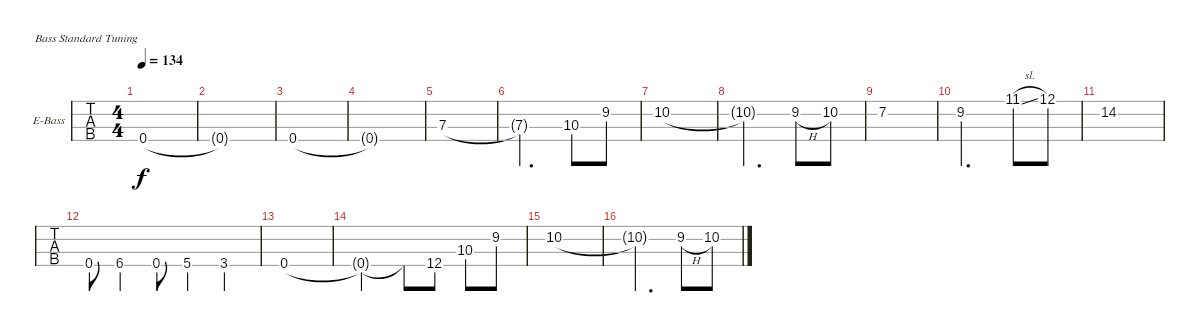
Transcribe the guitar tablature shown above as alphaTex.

\defaultSystemsLayout 4
\bracketExtendMode groupsimilarinstruments
\firstSystemTrackNameOrientation horizontal
\otherSystemsTrackNameOrientation horizontal
\track ("Electric Bass" "E-Bass") {instrument electricbassfinger}
\staff {tabs}
\tuning (G2 D2 A1 E1)
\ts (4 4)
\tempo 134
\clef f4
\ks c
0.4.1{dy f} |
0.4{t}.1 |
0.4.1 |
0.4{t}.1 |
7.3.1 |
7.3{t}.2{d} 10.3.8 9.2.8 |
10.2.1 |
10.2{t}.2{d} 9.2{h}.8 10.2.8 |
7.2.1 |
9.2.2{d} 11.1{sl}.8 12.1.8 |
14.2.1 |
0.4.8 6.4.4 0.4.8 5.4.4 3.4.4 |
0.4.1 |
0.4{t}.2 0.4{t}.8 12.4.8 10.3.8 9.2.8 |
10.2.1 |
10.2{t}.2{d} 9.2{h}.8 10.2.8
